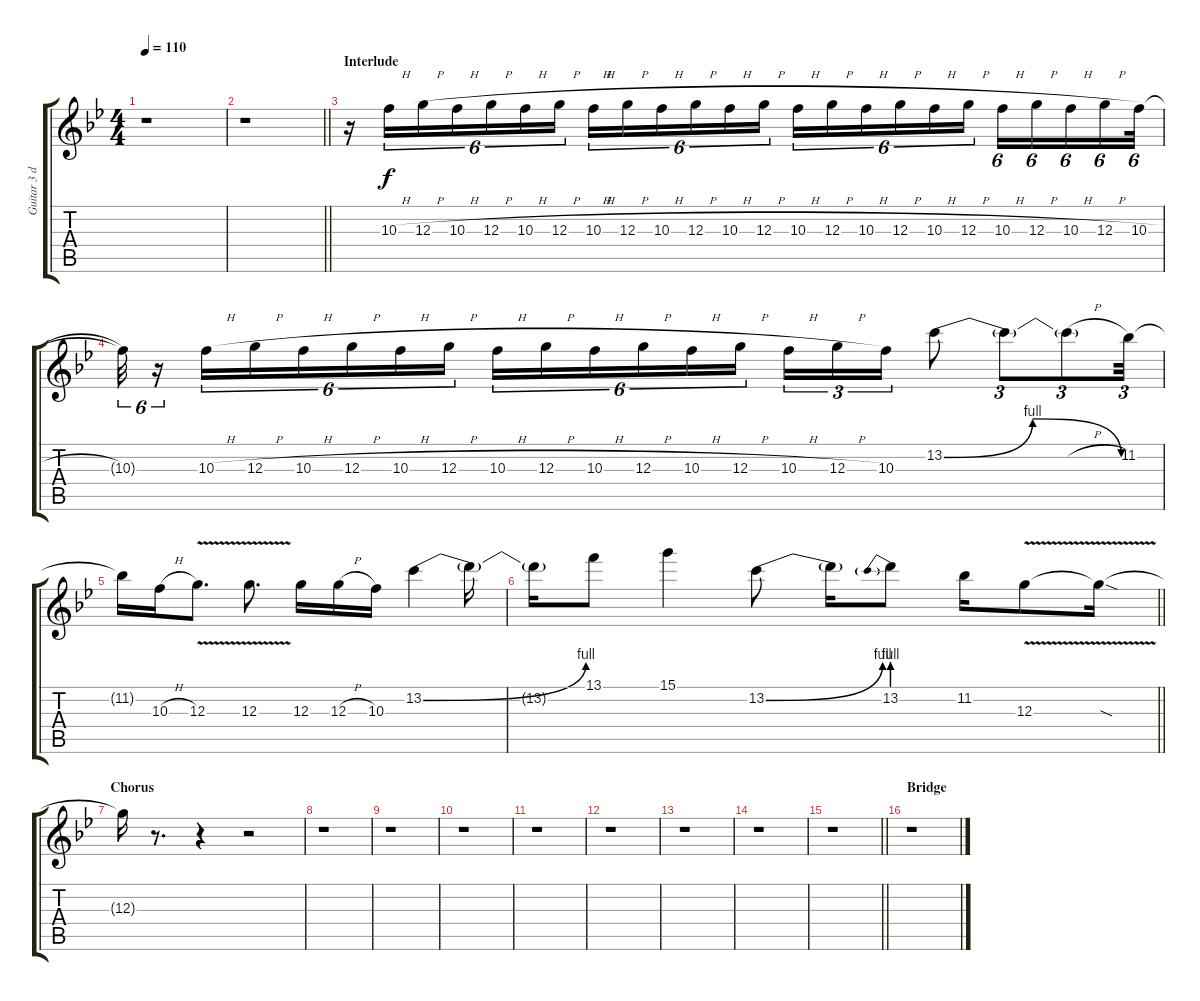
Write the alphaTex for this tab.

\track ("Guitar 3 delay" "Guitar 3 d") {instrument distortionguitar}
\staff {score tabs}
\tuning (E4 B3 G3 D3 A2 E2) {hide}
\ts (4 4)
\tempo 110
\clef g2
\ks gminor
r.1{dy f} |
\barLineRight lightlight
r.1 |
\section ("" "Interlude")
r.16 10.3{h}.16{tu (6 4)} 12.3{h}.16{tu (6 4)} 10.3{h}.16{tu (6 4)} 12.3{h}.16{tu (6 4)} 10.3{h}.16{tu (6 4)} 12.3{h}.16{tu (6 4) beam splitsecondary} 10.3{h}.16{tu (6 4)} 12.3{h}.16{tu (6 4)} 10.3{h}.16{tu (6 4)} 12.3{h}.16{tu (6 4)} 10.3{h}.16{tu (6 4)} 12.3{h}.16{tu (6 4) beam splitsecondary} 10.3{h}.16{tu (6 4)} 12.3{h}.16{tu (6 4)} 10.3{h}.16{tu (6 4)} 12.3{h}.16{tu (6 4)} 10.3{h}.16{tu (6 4)} 12.3{h}.16{tu (6 4) beam splitsecondary} 10.3{h}.16{tu (6 4)} 12.3{h}.16{tu (6 4)} 10.3{h}.16{tu (6 4)} 12.3{h}.16{tu (6 4)} 10.3{h}.32{tu (6 4)} |
10.3{t}.32{tu (6 4)} r.16{tu (6 4)} 10.3{h}.16{tu (6 4)} 12.3{h}.16{tu (6 4)} 10.3{h}.16{tu (6 4)} 12.3{h}.16{tu (6 4)} 10.3{h}.16{tu (6 4)} 12.3{h}.16{tu (6 4) beam splitsecondary} 10.3{h}.16{tu (6 4)} 12.3{h}.16{tu (6 4)} 10.3{h}.16{tu (6 4)} 12.3{h}.16{tu (6 4)} 10.3{h}.16{tu (6 4)} 12.3{h}.16{tu (6 4) beam splitsecondary} 10.3{h}.16{tu (3 2)} 12.3{h}.16{tu (3 2)} 10.3.16{tu (3 2)} 13.2{be (bendrelease 0 0 11 4 36 4 60 0)}.8 13.2{t}.8{tu (3 2)} 13.2{h t}.8{tu (3 2)} 11.2.32{tu (3 2)} |
11.2{t}.16 10.3{h}.16 12.3{v}.8{d} 12.3{v}.8{d} 12.3.16 12.3{h}.16 10.3.16 13.2{be (bend 0 0 60 4)}.4 13.2{t}.16 |
\barLineRight lightlight
13.2{t}.16 13.1.8 15.1.4 13.2{be (bend 0 0 60 4)}.8 13.2{t}.16 13.2{be (prebend 0 4 60 4)}.8 11.2.16 12.3{v}.8 12.3{sod t}.16 |
\section ("" "Chorus")
12.3{t}.16 r.8{d} r.4 r.2 |
r.1 |
r.1 |
r.1 |
r.1 |
r.1 |
r.1 |
r.1 |
\barLineRight lightlight
r.1 |
\section ("" "Bridge")
r.1
